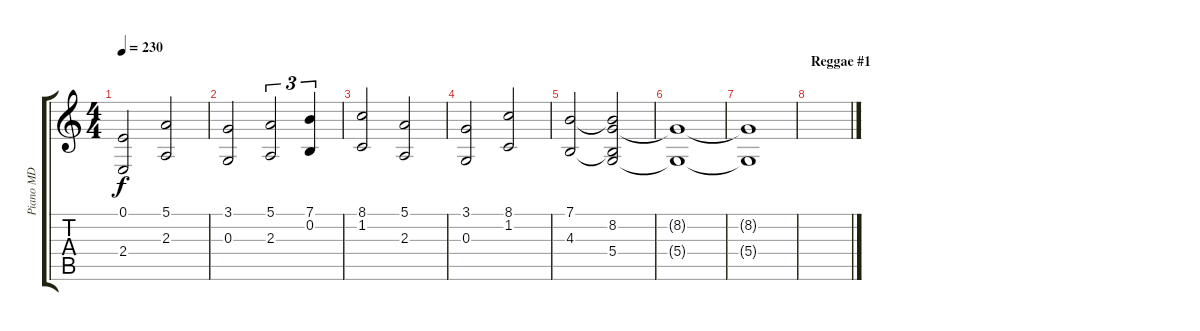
\track ("Piano MD" "Piano MD") {instrument acousticgrandpiano}
\staff {score tabs}
\tuning (E4 B3 G3 D3 A2 E2) {hide}
\ts (4 4)
\tempo 230
\clef g2
\ks c
(0.1 2.4).2{dy f} (5.1 2.3).2 |
(3.1 0.3).2 (5.1 2.3).2{tu (3 2)} (7.1 0.2).4{tu (3 2)} |
(8.1 1.2).2 (5.1 2.3).2 |
(3.1 0.3).2 (8.1 1.2).2 |
(7.1 4.3).2 (7.1{t} 8.2 4.3{t} 5.4).2 |
(8.2{t} 5.4{t}).1 |
(8.2{t} 5.4{t}).1 |
\section ("" "Reggae #1")
